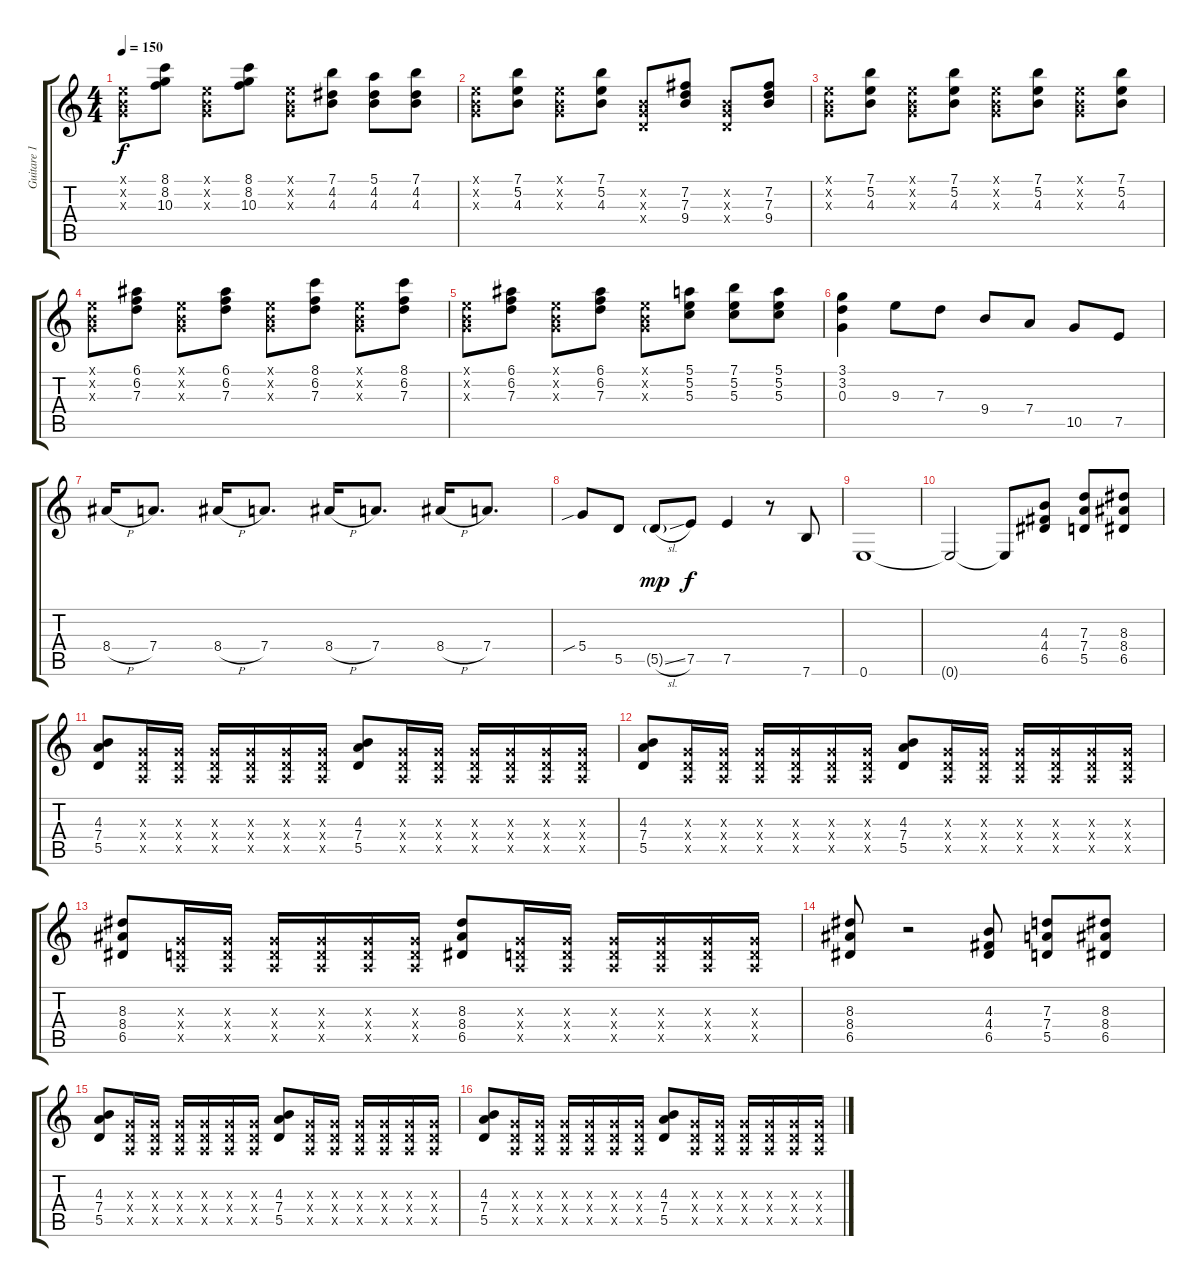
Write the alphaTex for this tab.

\track ("Guitare 1" "Guitare 1") {instrument acousticguitarsteel}
\staff {score tabs}
\tuning (E4 B3 G3 D3 A2 E2) {hide}
\ts (4 4)
\tempo 150
\clef g2
\ks c
(0.1{x} 0.2{x} 0.3{x}).8{dy f} (8.1 8.2 10.3).8 (0.1{x} 0.2{x} 0.3{x}).8 (8.1 8.2 10.3).8 (0.1{x} 0.2{x} 0.3{x}).8 (7.1 4.2 4.3).8 (5.1 4.2 4.3).8 (7.1 4.2 4.3).8 |
(0.1{x} 0.2{x} 0.3{x}).8 (7.1 5.2 4.3).8 (0.1{x} 0.2{x} 0.3{x}).8 (7.1 5.2 4.3).8 (0.2{x} 0.3{x} 0.4{x}).8 (7.2 7.3 9.4).8 (0.2{x} 0.3{x} 0.4{x}).8 (7.2 7.3 9.4).8 |
(0.1{x} 0.2{x} 0.3{x}).8 (7.1 5.2 4.3).8 (0.1{x} 0.2{x} 0.3{x}).8 (7.1 5.2 4.3).8 (0.1{x} 0.2{x} 0.3{x}).8 (7.1 5.2 4.3).8 (0.1{x} 0.2{x} 0.3{x}).8 (7.1 5.2 4.3).8 |
(0.1{x} 0.2{x} 0.3{x}).8 (6.1 6.2 7.3).8 (0.1{x} 0.2{x} 0.3{x}).8 (6.1 6.2 7.3).8 (0.1{x} 0.2{x} 0.3{x}).8 (8.1 6.2 7.3).8 (0.1{x} 0.2{x} 0.3{x}).8 (8.1 6.2 7.3).8 |
(0.1{x} 0.2{x} 0.3{x}).8 (6.1 6.2 7.3).8 (0.1{x} 0.2{x} 0.3{x}).8 (6.1 6.2 7.3).8 (0.1{x} 0.2{x} 0.3{x}).8 (5.1 5.2 5.3).8 (7.1 5.2 5.3).8 (5.1 5.2 5.3).8 |
(3.1 3.2 0.3).4 9.3.8 7.3.8 9.4.8 7.4.8 10.5.8 7.5.8 |
8.4{h}.16 7.4.8{d} 8.4{h}.16 7.4.8{d} 8.4{h}.16 7.4.8{d} 8.4{h}.16 7.4.8{d} |
5.4{sib}.8 5.5.8 5.5{sl g}.8{dy mp} 7.5.8{dy f} 7.5.4 r.8 7.6.8 |
0.6.1 |
0.6{t}.2{instrument distortionguitar} 0.6{t}.8 (4.3 4.4 6.5).8 (7.3 7.4 5.5).8 (8.3 8.4 6.5).8 |
(4.3 7.4 5.5).8 (0.3{x} 0.4{x} 0.5{x}).16 (0.3{x} 0.4{x} 0.5{x}).16 (0.3{x} 0.4{x} 0.5{x}).16 (0.3{x} 0.4{x} 0.5{x}).16 (0.3{x} 0.4{x} 0.5{x}).16 (0.3{x} 0.4{x} 0.5{x}).16 (4.3 7.4 5.5).8 (0.3{x} 0.4{x} 0.5{x}).16 (0.3{x} 0.4{x} 0.5{x}).16 (0.3{x} 0.4{x} 0.5{x}).16 (0.3{x} 0.4{x} 0.5{x}).16 (0.3{x} 0.4{x} 0.5{x}).16 (0.3{x} 0.4{x} 0.5{x}).16 |
(4.3 7.4 5.5).8 (0.3{x} 0.4{x} 0.5{x}).16 (0.3{x} 0.4{x} 0.5{x}).16 (0.3{x} 0.4{x} 0.5{x}).16 (0.3{x} 0.4{x} 0.5{x}).16 (0.3{x} 0.4{x} 0.5{x}).16 (0.3{x} 0.4{x} 0.5{x}).16 (4.3 7.4 5.5).8 (0.3{x} 0.4{x} 0.5{x}).16 (0.3{x} 0.4{x} 0.5{x}).16 (0.3{x} 0.4{x} 0.5{x}).16 (0.3{x} 0.4{x} 0.5{x}).16 (0.3{x} 0.4{x} 0.5{x}).16 (0.3{x} 0.4{x} 0.5{x}).16 |
(8.3 8.4 6.5).8 (0.3{x} 0.4{x} 0.5{x}).16 (0.3{x} 0.4{x} 0.5{x}).16 (0.3{x} 0.4{x} 0.5{x}).16 (0.3{x} 0.4{x} 0.5{x}).16 (0.3{x} 0.4{x} 0.5{x}).16 (0.3{x} 0.4{x} 0.5{x}).16 (8.3 8.4 6.5).8 (0.3{x} 0.4{x} 0.5{x}).16 (0.3{x} 0.4{x} 0.5{x}).16 (0.3{x} 0.4{x} 0.5{x}).16 (0.3{x} 0.4{x} 0.5{x}).16 (0.3{x} 0.4{x} 0.5{x}).16 (0.3{x} 0.4{x} 0.5{x}).16 |
(8.3 8.4 6.5).8 r.2 (4.3 4.4 6.5).8 (7.3 7.4 5.5).8 (8.3 8.4 6.5).8 |
(4.3 7.4 5.5).8 (0.3{x} 0.4{x} 0.5{x}).16 (0.3{x} 0.4{x} 0.5{x}).16 (0.3{x} 0.4{x} 0.5{x}).16 (0.3{x} 0.4{x} 0.5{x}).16 (0.3{x} 0.4{x} 0.5{x}).16 (0.3{x} 0.4{x} 0.5{x}).16 (4.3 7.4 5.5).8 (0.3{x} 0.4{x} 0.5{x}).16 (0.3{x} 0.4{x} 0.5{x}).16 (0.3{x} 0.4{x} 0.5{x}).16 (0.3{x} 0.4{x} 0.5{x}).16 (0.3{x} 0.4{x} 0.5{x}).16 (0.3{x} 0.4{x} 0.5{x}).16 |
(4.3 7.4 5.5).8 (0.3{x} 0.4{x} 0.5{x}).16 (0.3{x} 0.4{x} 0.5{x}).16 (0.3{x} 0.4{x} 0.5{x}).16 (0.3{x} 0.4{x} 0.5{x}).16 (0.3{x} 0.4{x} 0.5{x}).16 (0.3{x} 0.4{x} 0.5{x}).16 (4.3 7.4 5.5).8 (0.3{x} 0.4{x} 0.5{x}).16 (0.3{x} 0.4{x} 0.5{x}).16 (0.3{x} 0.4{x} 0.5{x}).16 (0.3{x} 0.4{x} 0.5{x}).16 (0.3{x} 0.4{x} 0.5{x}).16 (0.3{x} 0.4{x} 0.5{x}).16
